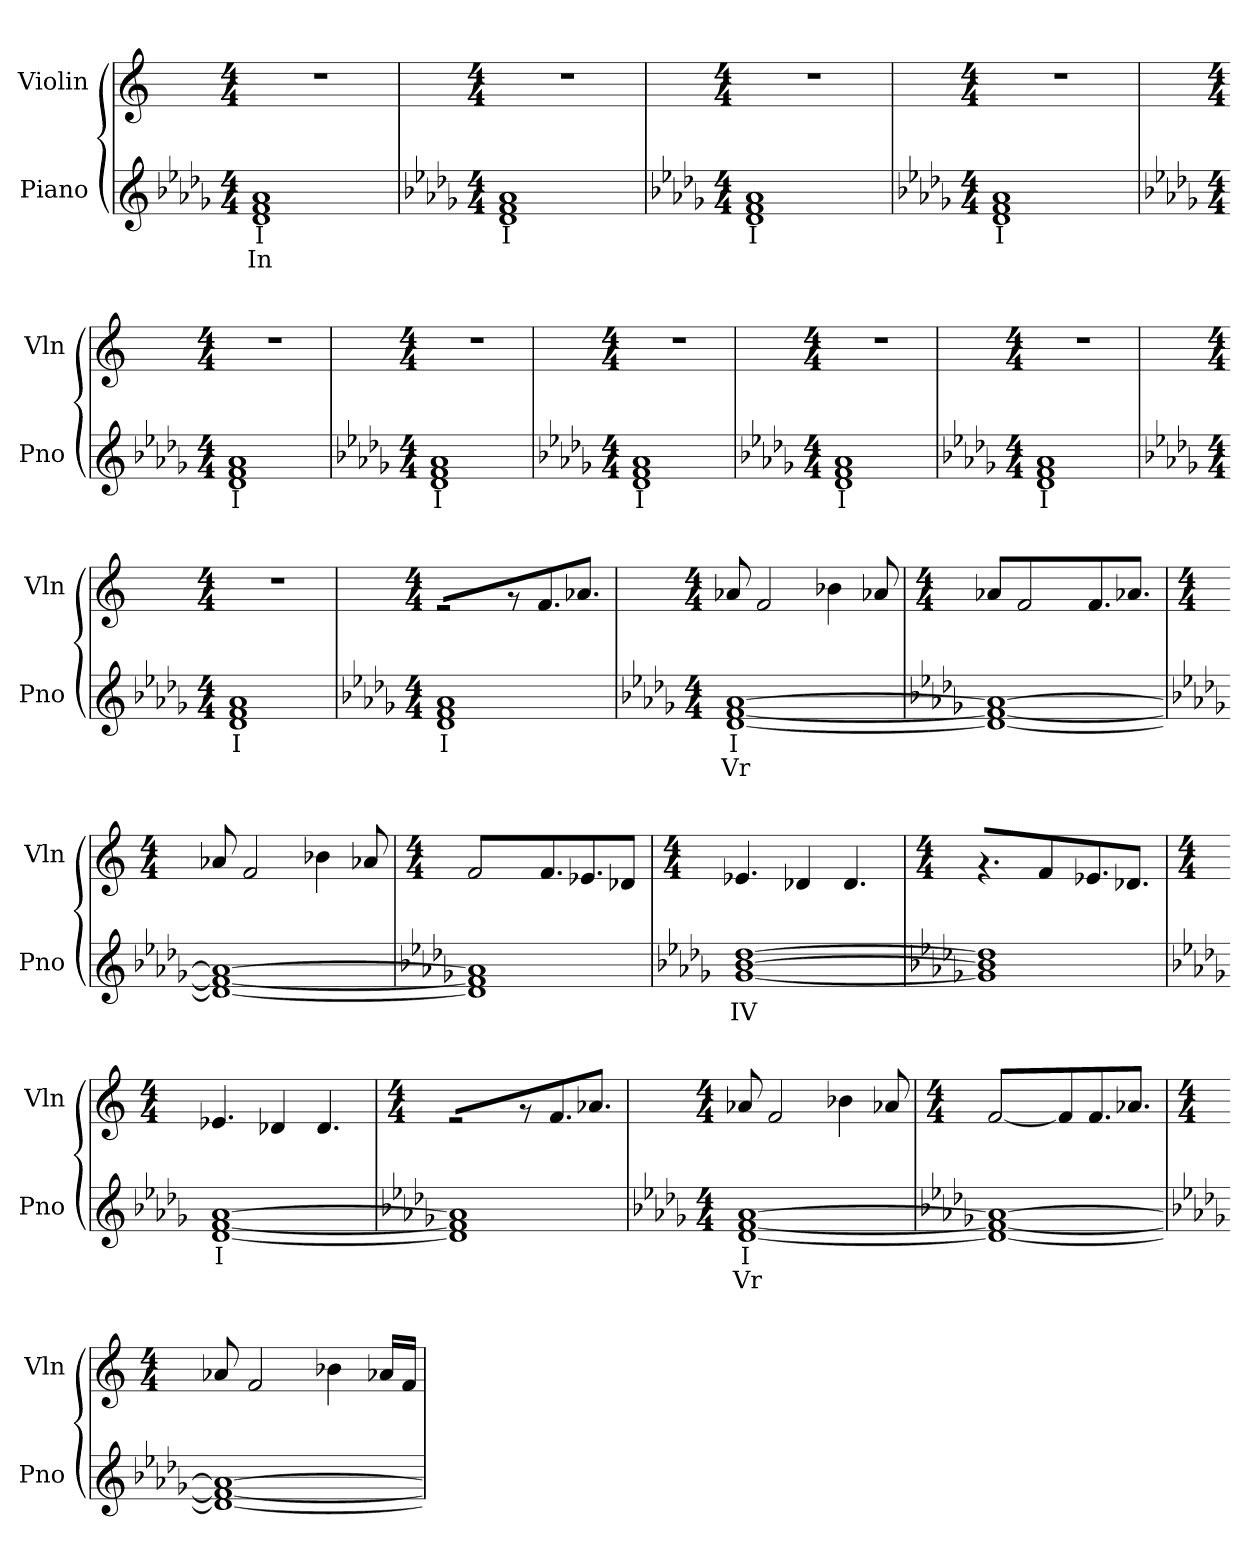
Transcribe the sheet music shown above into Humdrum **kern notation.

**kern	**text	**text	**kern
*part2	*part2	*part2	*part1
*staff2	*staff2	*staff2	*staff1
*I"Piano	*	*	*I"Violin
*I'Pno	*	*	*I'Vln
*k[b-e-a-d-g-]	*	*	*
*D-:	*	*	*
*M4/4	*	*	*M4/4
=	=	=	=
1d- 1f 1a-	I	In	1r
=	=	=	=
*k[b-e-a-d-g-]	*	*	*
*D-:	*	*	*
*M4/4	*	*	*M4/4
1d- 1f 1a-	I	.	1r
=	=	=	=
*k[b-e-a-d-g-]	*	*	*
*D-:	*	*	*
*M4/4	*	*	*M4/4
1d- 1f 1a-	I	.	1r
=	=	=	=
*k[b-e-a-d-g-]	*	*	*
*D-:	*	*	*
*M4/4	*	*	*M4/4
1d- 1f 1a-	I	.	1r
=	=	=	=
*k[b-e-a-d-g-]	*	*	*
*D-:	*	*	*
*M4/4	*	*	*M4/4
1d- 1f 1a-	I	.	1r
=	=	=	=
*k[b-e-a-d-g-]	*	*	*
*D-:	*	*	*
*M4/4	*	*	*M4/4
1d- 1f 1a-	I	.	1r
=	=	=	=
*k[b-e-a-d-g-]	*	*	*
*D-:	*	*	*
*M4/4	*	*	*M4/4
1d- 1f 1a-	I	.	1r
=	=	=	=
*k[b-e-a-d-g-]	*	*	*
*D-:	*	*	*
*M4/4	*	*	*M4/4
1d- 1f 1a-	I	.	1r
=	=	=	=
*k[b-e-a-d-g-]	*	*	*
*D-:	*	*	*
*M4/4	*	*	*M4/4
1d- 1f 1a-	I	.	1r
=	=	=	=
*k[b-e-a-d-g-]	*	*	*
*D-:	*	*	*
*M4/4	*	*	*M4/4
1d- 1f 1a-	I	.	1r
=	=	=	=
*k[b-e-a-d-g-]	*	*	*
*D-:	*	*	*
*M4/4	*	*	*M4/4
1d- 1f 1a-	I	.	2r
.	.	.	8r
.	.	.	8.f
.	.	.	8.a-XJ
=	=	=	=
*k[b-e-a-d-g-]	*	*	*
*D-:	*	*	*
*M4/4	*	*	*M4/4
[1d- [1f [1a-	I	Vr	8a-X
.	.	.	2f
.	.	.	4b-X
.	.	.	8a-X
=	=	=	=
*k[b-e-a-d-g-]	*	*	*
*D-:	*	*	*
*	*	*	*M4/4
1d-_ 1f_ 1a-_	.	.	8a-X
.	.	.	2f
.	.	.	8.f
.	.	.	8.a-XJ
=	=	=	=
*k[b-e-a-d-g-]	*	*	*
*D-:	*	*	*
*	*	*	*M4/4
1d-_ 1f_ 1a-_	.	.	8a-X
.	.	.	2f
.	.	.	4b-X
.	.	.	8a-X
=	=	=	=
*k[b-e-a-d-g-]	*	*	*
*D-:	*	*	*
*	*	*	*M4/4
1d-] 1f] 1a-]	.	.	2f
.	.	.	8.fL
.	.	.	8.e-XJ
.	.	.	8d-XJ
=	=	=	=
*k[b-e-a-d-g-]	*	*	*
*D-:	*	*	*
*	*	*	*M4/4
[1g- [1b- [1dd-	IV	.	4.e-X
.	.	.	4d-X
.	.	.	4.d-
=	=	=	=
*k[b-e-a-d-g-]	*	*	*
*D-:	*	*	*
*	*	*	*M4/4
1g-] 1b-] 1dd-]	.	.	4.r
.	.	.	4f
.	.	.	8.e-X
.	.	.	8.d-XJ
=	=	=	=
*k[b-e-a-d-g-]	*	*	*
*D-:	*	*	*
*	*	*	*M4/4
[1d- [1f [1a-	I	.	4.e-X
.	.	.	4d-X
.	.	.	4.d-
=	=	=	=
*k[b-e-a-d-g-]	*	*	*
*D-:	*	*	*
*	*	*	*M4/4
1d-] 1f] 1a-]	.	.	2r
.	.	.	8r
.	.	.	8.f
.	.	.	8.a-XJ
=	=	=	=
*k[b-e-a-d-g-]	*	*	*
*D-:	*	*	*
*M4/4	*	*	*M4/4
[1d- [1f [1a-	I	Vr	8a-X
.	.	.	2f
.	.	.	4b-X
.	.	.	8a-X
=	=	=	=
*k[b-e-a-d-g-]	*	*	*
*D-:	*	*	*
*	*	*	*M4/4
1d-_ 1f_ 1a-_	.	.	[2f
.	.	.	8f]
.	.	.	8.f
.	.	.	8.a-XJ
=	=	=	=
*k[b-e-a-d-g-]	*	*	*
*D-:	*	*	*
*	*	*	*M4/4
1d-_ 1f_ 1a-_	.	.	8a-X
.	.	.	2f
.	.	.	4b-X
.	.	.	16a-XLL
.	.	.	16fJJ
=	=	=	=
*-	*-	*-	*-
